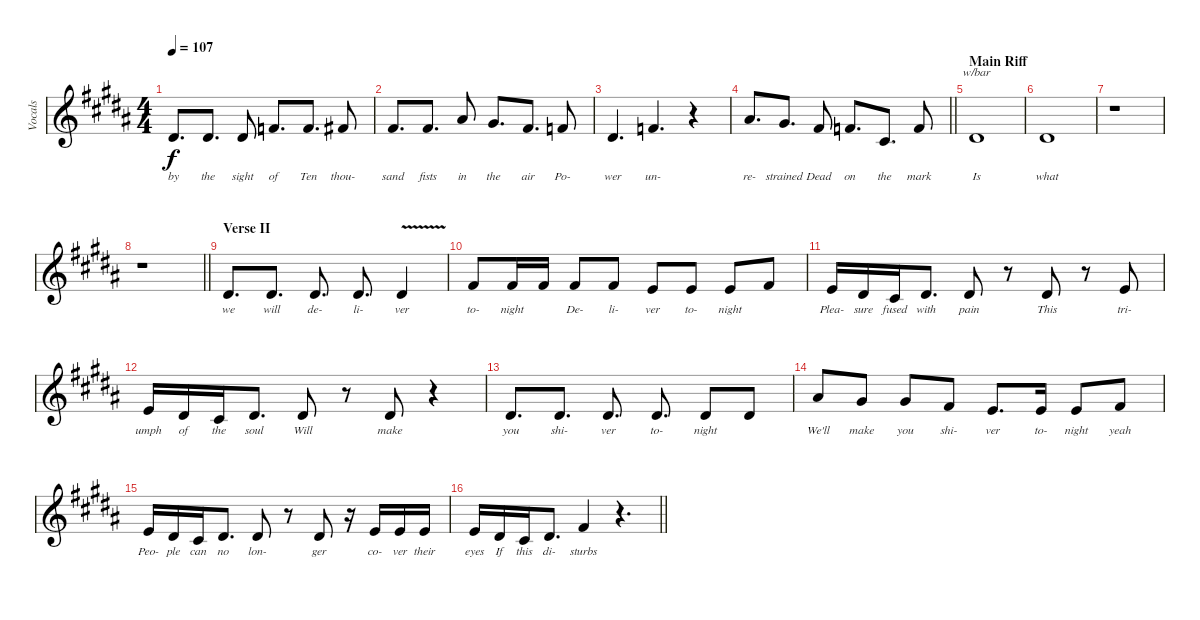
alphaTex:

\track ("Vocals" "Vocals") {instrument lead6voice}
\staff {score}
\tuning (Eb4 Bb3 Gb3 Db3 Ab2 Db2) {hide}
\ts (4 4)
\tempo 107
\clef g2
\ks b
9.3.8{d lyrics (0 "by") lyrics (1 "") lyrics (2 "") lyrics (3 "") lyrics (4 "") dy f} 9.3.8{d lyrics (0 "the") lyrics (1 "") lyrics (2 "") lyrics (3 "") lyrics (4 "")} 9.3.8{lyrics (0 "sight") lyrics (1 "") lyrics (2 "") lyrics (3 "") lyrics (4 "")} 7.2.8{d lyrics (0 "of") lyrics (1 "") lyrics (2 "") lyrics (3 "") lyrics (4 "")} 7.2.8{d lyrics (0 "Ten") lyrics (1 "") lyrics (2 "") lyrics (3 "") lyrics (4 "")} 8.2.8{lyrics (0 "thou-") lyrics (1 "") lyrics (2 "") lyrics (3 "") lyrics (4 "")} |
8.2.8{d lyrics (0 "sand") lyrics (1 "") lyrics (2 "") lyrics (3 "") lyrics (4 "")} 8.2.8{d lyrics (0 "fists") lyrics (1 "") lyrics (2 "") lyrics (3 "") lyrics (4 "")} 7.1.8{lyrics (0 "in") lyrics (1 "") lyrics (2 "") lyrics (3 "") lyrics (4 "")} 10.2.8{d lyrics (0 "the") lyrics (1 "") lyrics (2 "") lyrics (3 "") lyrics (4 "")} 8.2.8{d lyrics (0 "air") lyrics (1 "") lyrics (2 "") lyrics (3 "") lyrics (4 "")} 7.2.8{lyrics (0 "Po-") lyrics (1 "") lyrics (2 "") lyrics (3 "") lyrics (4 "")} |
9.3.4{d lyrics (0 "wer") lyrics (1 "") lyrics (2 "") lyrics (3 "") lyrics (4 "")} 7.3{be (custom 0 8 20 8 25 4 30 4 35 0 60 0)}.4{d lyrics (0 "un-") lyrics (1 "") lyrics (2 "") lyrics (3 "") lyrics (4 "")} r.4 |
\barLineRight lightlight
7.1.8{d lyrics (0 "re-") lyrics (1 "") lyrics (2 "") lyrics (3 "") lyrics (4 "")} 10.2.8{d lyrics (0 "strained") lyrics (1 "") lyrics (2 "") lyrics (3 "") lyrics (4 "")} 8.2.8{lyrics (0 "Dead") lyrics (1 "") lyrics (2 "") lyrics (3 "") lyrics (4 "")} 7.2.8{d lyrics (0 "on") lyrics (1 "") lyrics (2 "") lyrics (3 "") lyrics (4 "")} 7.3.8{d lyrics (0 "the") lyrics (1 "") lyrics (2 "") lyrics (3 "") lyrics (4 "")} 7.2.8{lyrics (0 "mark") lyrics (1 "") lyrics (2 "") lyrics (3 "") lyrics (4 "")} |
\section ("" "Main Riff")
9.3.1{tbe (custom default 0 0 10 0 12 14 60 14) lyrics (0 "Is") lyrics (1 "") lyrics (2 "") lyrics (3 "") lyrics (4 "")} |
9.3{t}.1{lyrics (0 "what") lyrics (1 "") lyrics (2 "") lyrics (3 "") lyrics (4 "")} |
r.1 |
\barLineRight lightlight
r.1 |
\section ("" "Verse II")
9.3.8{d lyrics (0 "we") lyrics (1 "") lyrics (2 "") lyrics (3 "") lyrics (4 "")} 9.3.8{d lyrics (0 "will") lyrics (1 "") lyrics (2 "") lyrics (3 "") lyrics (4 "")} 9.3.8{d lyrics (0 "de-") lyrics (1 "") lyrics (2 "") lyrics (3 "") lyrics (4 "")} 9.3.8{d lyrics (0 "li-") lyrics (1 "") lyrics (2 "") lyrics (3 "") lyrics (4 "")} 9.3{v}.4{lyrics (0 "ver") lyrics (1 "") lyrics (2 "") lyrics (3 "") lyrics (4 "")} |
8.2.8{lyrics (0 "to-") lyrics (1 "") lyrics (2 "") lyrics (3 "") lyrics (4 "")} 8.2.16{lyrics (0 "night") lyrics (1 "") lyrics (2 "") lyrics (3 "") lyrics (4 "")} 8.2.16{lyrics (0 "") lyrics (1 "") lyrics (2 "") lyrics (3 "") lyrics (4 "")} 8.2.8{lyrics (0 "De-") lyrics (1 "") lyrics (2 "") lyrics (3 "") lyrics (4 "")} 8.2.8{lyrics (0 "li-") lyrics (1 "") lyrics (2 "") lyrics (3 "") lyrics (4 "")} 10.3.8{lyrics (0 "ver") lyrics (1 "") lyrics (2 "") lyrics (3 "") lyrics (4 "")} 10.3.8{lyrics (0 "to-") lyrics (1 "") lyrics (2 "") lyrics (3 "") lyrics (4 "")} 10.3.8{lyrics (0 "night") lyrics (1 "") lyrics (2 "") lyrics (3 "") lyrics (4 "")} 8.2.8{lyrics (0 "") lyrics (1 "") lyrics (2 "") lyrics (3 "") lyrics (4 "")} |
10.3.16{lyrics (0 "Plea-") lyrics (1 "") lyrics (2 "") lyrics (3 "") lyrics (4 "")} 9.3.16{lyrics (0 "sure") lyrics (1 "") lyrics (2 "") lyrics (3 "") lyrics (4 "")} 7.3.16{lyrics (0 "fused") lyrics (1 "") lyrics (2 "") lyrics (3 "") lyrics (4 "")} 9.3.8{d lyrics (0 "with") lyrics (1 "") lyrics (2 "") lyrics (3 "") lyrics (4 "")} 9.3.8{lyrics (0 "pain") lyrics (1 "") lyrics (2 "") lyrics (3 "") lyrics (4 "")} r.8 9.3.8{lyrics (0 "This") lyrics (1 "") lyrics (2 "") lyrics (3 "") lyrics (4 "")} r.8 10.3.8{lyrics (0 "tri-") lyrics (1 "") lyrics (2 "") lyrics (3 "") lyrics (4 "")} |
10.3.16{lyrics (0 "umph") lyrics (1 "") lyrics (2 "") lyrics (3 "") lyrics (4 "")} 9.3.16{lyrics (0 "of") lyrics (1 "") lyrics (2 "") lyrics (3 "") lyrics (4 "")} 7.3.16{lyrics (0 "the") lyrics (1 "") lyrics (2 "") lyrics (3 "") lyrics (4 "")} 9.3.8{d lyrics (0 "soul") lyrics (1 "") lyrics (2 "") lyrics (3 "") lyrics (4 "")} 9.3.8{lyrics (0 "Will") lyrics (1 "") lyrics (2 "") lyrics (3 "") lyrics (4 "")} r.8 9.3.8{lyrics (0 "make") lyrics (1 "") lyrics (2 "") lyrics (3 "") lyrics (4 "")} r.4 |
9.3.8{d lyrics (0 "you") lyrics (1 "") lyrics (2 "") lyrics (3 "") lyrics (4 "")} 9.3.8{d lyrics (0 "shi-") lyrics (1 "") lyrics (2 "") lyrics (3 "") lyrics (4 "")} 9.3.8{d lyrics (0 "ver") lyrics (1 "") lyrics (2 "") lyrics (3 "") lyrics (4 "")} 9.3.8{d lyrics (0 "to-") lyrics (1 "") lyrics (2 "") lyrics (3 "") lyrics (4 "")} 9.3.8{lyrics (0 "night") lyrics (1 "") lyrics (2 "") lyrics (3 "") lyrics (4 "")} 9.3.8{lyrics (0 "") lyrics (1 "") lyrics (2 "") lyrics (3 "") lyrics (4 "")} |
7.1.8{lyrics (0 "We'll") lyrics (1 "") lyrics (2 "") lyrics (3 "") lyrics (4 "")} 10.2.8{lyrics (0 "make") lyrics (1 "") lyrics (2 "") lyrics (3 "") lyrics (4 "")} 10.2.8{lyrics (0 "you") lyrics (1 "") lyrics (2 "") lyrics (3 "") lyrics (4 "")} 8.2.8{lyrics (0 "shi-") lyrics (1 "") lyrics (2 "") lyrics (3 "") lyrics (4 "")} 10.3.8{d lyrics (0 "ver") lyrics (1 "") lyrics (2 "") lyrics (3 "") lyrics (4 "")} 10.3.16{lyrics (0 "to-") lyrics (1 "") lyrics (2 "") lyrics (3 "") lyrics (4 "")} 10.3.8{lyrics (0 "night") lyrics (1 "") lyrics (2 "") lyrics (3 "") lyrics (4 "")} 8.2.8{lyrics (0 "yeah") lyrics (1 "") lyrics (2 "") lyrics (3 "") lyrics (4 "")} |
10.3.16{lyrics (0 "Peo-") lyrics (1 "") lyrics (2 "") lyrics (3 "") lyrics (4 "")} 9.3.16{lyrics (0 "ple") lyrics (1 "") lyrics (2 "") lyrics (3 "") lyrics (4 "")} 7.3.16{lyrics (0 "can") lyrics (1 "") lyrics (2 "") lyrics (3 "") lyrics (4 "")} 9.3.8{d lyrics (0 "no") lyrics (1 "") lyrics (2 "") lyrics (3 "") lyrics (4 "")} 9.3.8{lyrics (0 "lon-") lyrics (1 "") lyrics (2 "") lyrics (3 "") lyrics (4 "")} r.8 9.3.8{lyrics (0 "ger") lyrics (1 "") lyrics (2 "") lyrics (3 "") lyrics (4 "")} r.16 10.3.16{lyrics (0 "co-") lyrics (1 "") lyrics (2 "") lyrics (3 "") lyrics (4 "")} 10.3.16{lyrics (0 "ver") lyrics (1 "") lyrics (2 "") lyrics (3 "") lyrics (4 "")} 10.3.16{lyrics (0 "their") lyrics (1 "") lyrics (2 "") lyrics (3 "") lyrics (4 "")} |
\barLineRight lightlight
10.3.16{lyrics (0 "eyes") lyrics (1 "") lyrics (2 "") lyrics (3 "") lyrics (4 "")} 9.3.16{lyrics (0 "If") lyrics (1 "") lyrics (2 "") lyrics (3 "") lyrics (4 "")} 7.3.16{lyrics (0 "this") lyrics (1 "") lyrics (2 "") lyrics (3 "") lyrics (4 "")} 9.3.8{d lyrics (0 "di-") lyrics (1 "") lyrics (2 "") lyrics (3 "") lyrics (4 "")} 10.3{be (custom 0 4 15 4 18 0 22 0 25 4 60 4)}.4{lyrics (0 "sturbs") lyrics (1 "") lyrics (2 "") lyrics (3 "") lyrics (4 "")} r.4{d}
